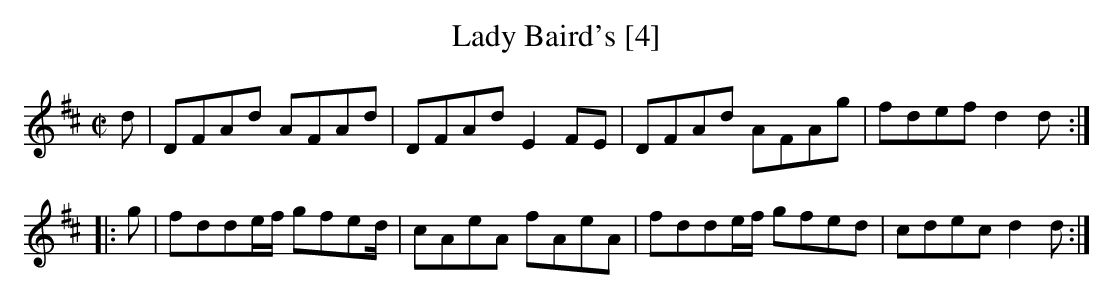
X:1
T:Lady Baird's [4]
M:C|
L:1/8
K:D
d | DFAd AFAd | DFAd E2 FE | DFAd AFAg | fdef d2d :|
|: g | fdde/f/ gfed/ | cAeA fAeA | fdde/f/ gfed | cdec d2d :|
